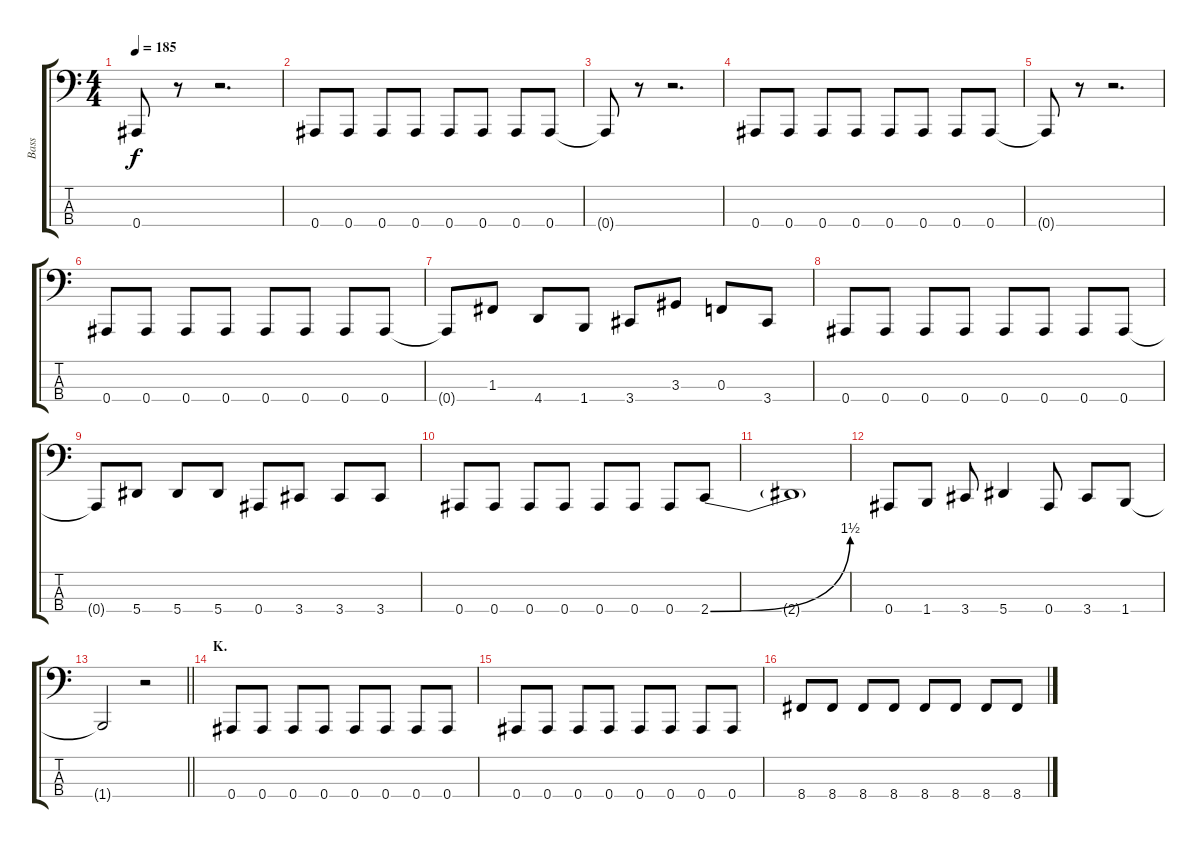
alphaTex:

\track ("Bass" "Bass") {instrument electricbasspick}
\staff {score tabs}
\tuning (Eb2 Bb1 F1 Bb0) {hide}
\ts (4 4)
\tempo 185
\clef f4
\ks c
0.4{t}.8{dy f} r.8 r.2{d} |
0.4.8 0.4.8 0.4.8 0.4.8 0.4.8 0.4.8 0.4.8 0.4.8 |
0.4{t}.8 r.8 r.2{d} |
0.4.8 0.4.8 0.4.8 0.4.8 0.4.8 0.4.8 0.4.8 0.4.8 |
0.4{t}.8 r.8 r.2{d} |
0.4.8 0.4.8 0.4.8 0.4.8 0.4.8 0.4.8 0.4.8 0.4.8 |
0.4{t}.8 1.3.8 4.4.8 1.4.8 3.4.8 3.3.8 0.3.8 3.4.8 |
0.4.8 0.4.8 0.4.8 0.4.8 0.4.8 0.4.8 0.4.8 0.4.8 |
0.4{t}.8 5.4.8 5.4.8 5.4.8 0.4.8 3.4.8 3.4.8 3.4.8 |
0.4.8 0.4.8 0.4.8 0.4.8 0.4.8 0.4.8 0.4.8 2.4{be (bend 0 0 60 6)}.8 |
2.4{t}.1 |
0.4.8 1.4.8 3.4.8 5.4.4 0.4.8 3.4.8 1.4.8 |
\barLineRight lightlight
1.4{t}.2 r.2 |
\section ("" "K.")
0.4.8 0.4.8 0.4.8 0.4.8 0.4.8 0.4.8 0.4.8 0.4.8 |
0.4.8 0.4.8 0.4.8 0.4.8 0.4.8 0.4.8 0.4.8 0.4.8 |
8.4.8 8.4.8 8.4.8 8.4.8 8.4.8 8.4.8 8.4.8 8.4.8
